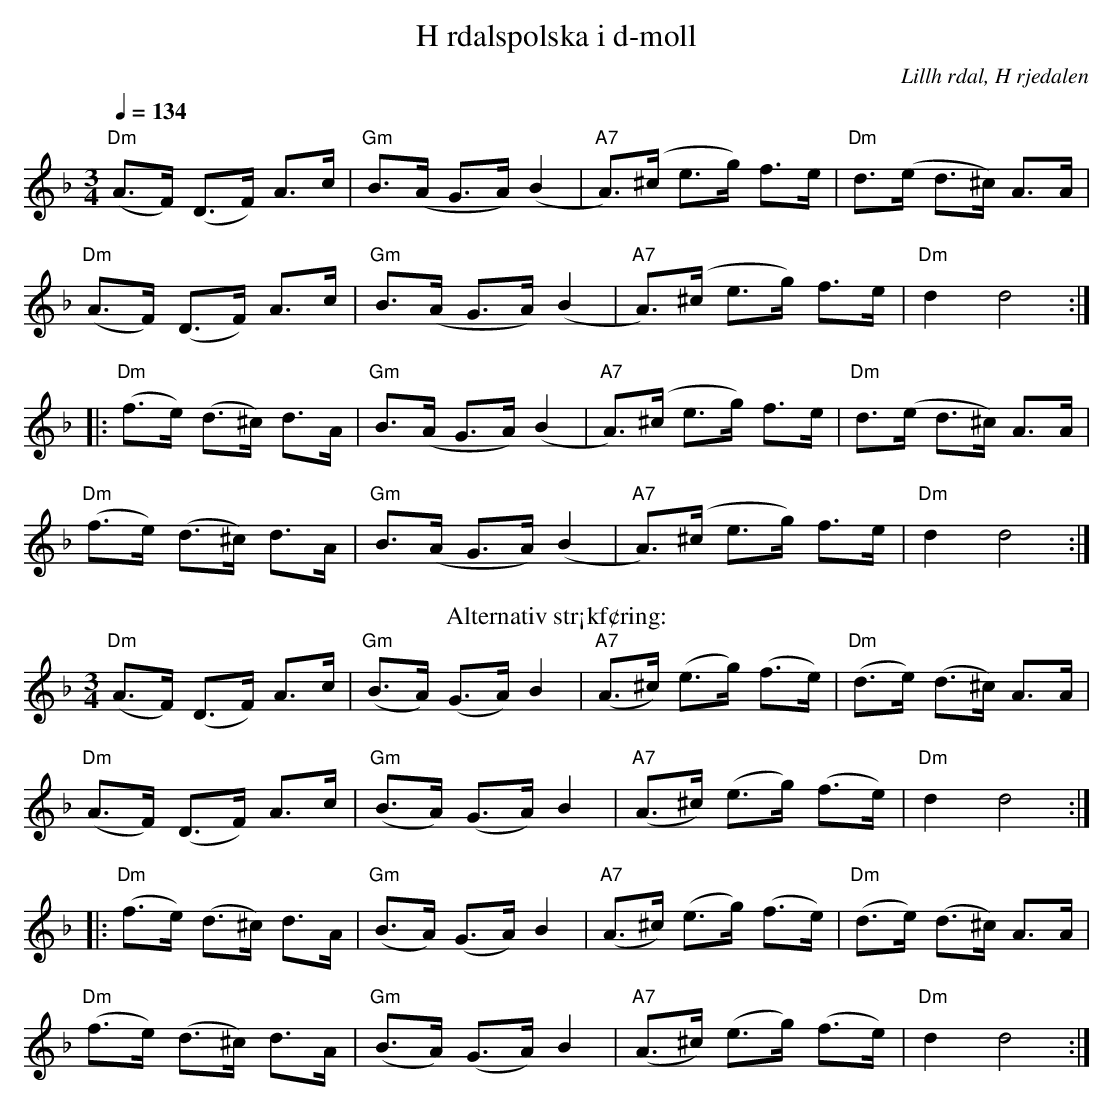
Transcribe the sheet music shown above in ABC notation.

X:1
T:H rdalspolska i d-moll
O:Lillh rdal, H rjedalen
M:3/4
L:1/8
Q:1/4=134
K:Dm
"Dm"(A>F) (D>F) A>c|"Gm"B>(A G>A) (B2|"A7"A>)(^c e>g) f>e|"Dm"d>(e d>^c) A>A|!
"Dm"(A>F) (D>F) A>c|"Gm"B>(A G>A) (B2|"A7"A>)(^c e>g) f>e|"Dm"d2 d4::!
"Dm"(f>e) (d>^c) d>A|"Gm"B>(A G>A) (B2|"A7"A>)(^c e>g) f>e|"Dm"d>(e d>^c) A>A|!
"Dm"(f>e) (d>^c) d>A|"Gm"B>(A G>A) (B2|"A7"A>)(^c e>g) f>e|"Dm"d2 d4:|}
T:Alternativ str¡kf¢ring:
"Dm"(A>F) (D>F) A>c|"Gm"(B>A) (G>A) B2|"A7"(A>^c) (e>g) (f>e)|"Dm"(d>e) (d>^c) A>A|!
"Dm"(A>F) (D>F) A>c|"Gm"(B>A) (G>A) B2|"A7"(A>^c) (e>g) (f>e)|"Dm"d2 d4::!
"Dm"(f>e) (d>^c) d>A|"Gm"(B>A) (G>A) B2|"A7"(A>^c) (e>g) (f>e)|"Dm"(d>e) (d>^c) A>A|!
"Dm"(f>e) (d>^c) d>A|"Gm"(B>A) (G>A) B2|"A7"(A>^c) (e>g) (f>e)|"Dm"d2 d4:|}
